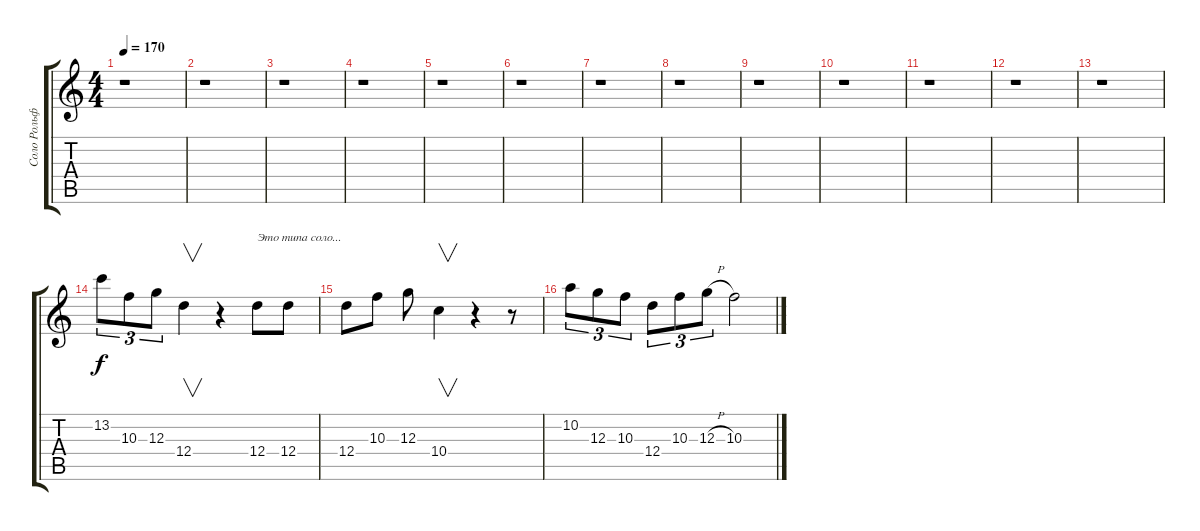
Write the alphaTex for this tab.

\track ("Соло Рольфика" "Соло Рольф") {instrument acousticguitarnylon}
\staff {score tabs}
\tuning (E4 B3 G3 D3 A2 E2) {hide}
\ts (4 4)
\tempo 170
\clef g2
\ks c
r.1{dy f} |
r.1 |
r.1 |
r.1 |
r.1 |
r.1 |
r.1 |
r.1 |
r.1 |
r.1 |
r.1 |
r.1 |
r.1 |
13.2.8{tu (3 2)} 10.3.8{tu (3 2)} 12.3.8{tu (3 2)} 12.4.4{v} r.4 12.4.8{txt "Это типа соло..."} 12.4.8 |
12.4.8 10.3.8 12.3.8 10.4.4{v} r.4 r.8 |
10.2.8{tu (3 2)} 12.3.8{tu (3 2)} 10.3.8{tu (3 2)} 12.4.8{tu (3 2)} 10.3.8{tu (3 2)} 12.3{h}.8{tu (3 2)} 10.3.2
